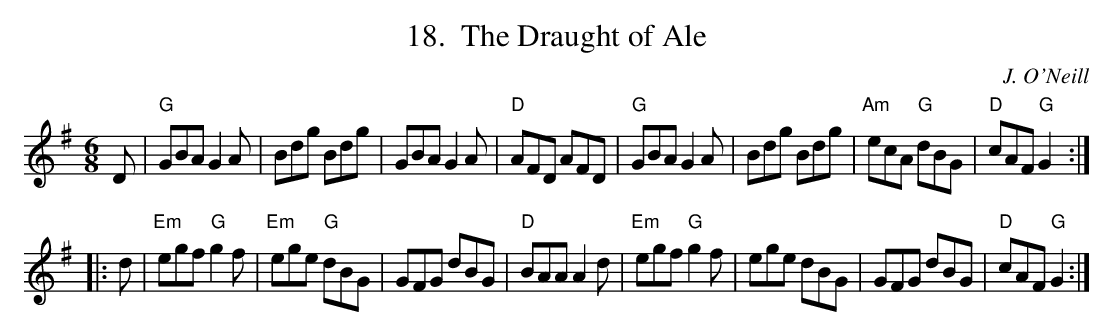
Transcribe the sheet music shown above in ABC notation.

X:1
T:Draught of Ale, The
C:J. O'Neill
L:1/8
M:6/8
%%score 1 | 2
K:G
V:1
D|"G"GBA G2A|Bdg Bdg|GBA G2A|"D"AFD AFD|"G"GBA G2A|Bdg Bdg|"Am"ecA "G"dBG|"D"cAF "G"G2:|
|:d|"Em"egf"G" g2f|"Em"ege "G"dBG|GFG dBG|"D"BAA A2d|"Em"egf "G"g2f|ege dBG|GFG dBG|"D"cAF "G"G2:|
V:C clef=bass middle=D octave=-1
D|G3G2A|B3d3|g3d2A|D3A2D|G3B3|D3G3|A3G3|DEF G2:|
|:d|e3Bcd|E3G2D|G3GFE|D3A2D|E3G2F|G3D3|G3D2C|DEF G2:|
